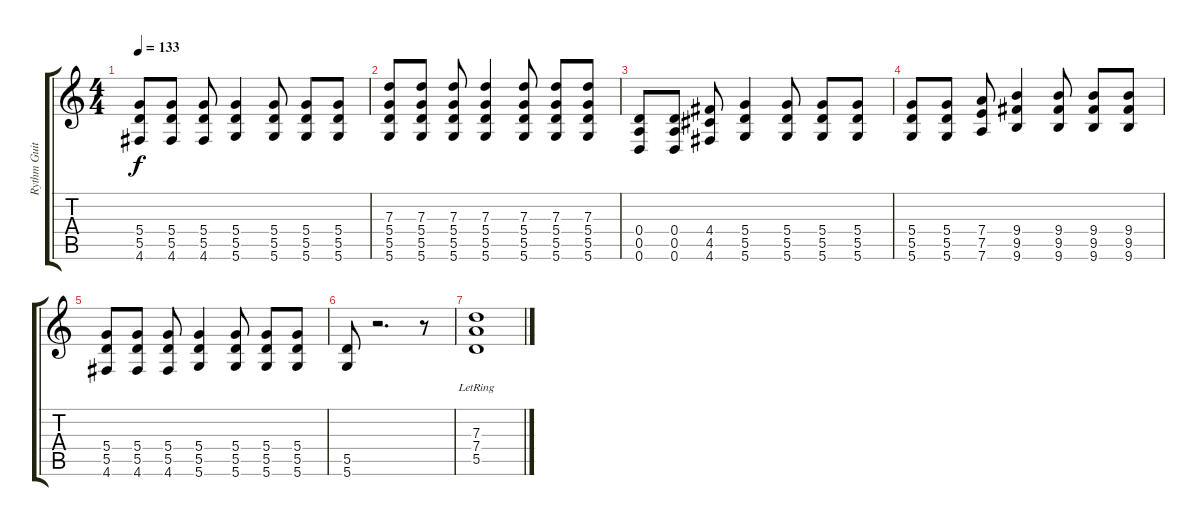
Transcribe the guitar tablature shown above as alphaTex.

\track ("Rythm Guitar" "Rythm Guit") {instrument distortionguitar}
\staff {score tabs}
\tuning (E4 B3 G3 D3 A2 D2) {hide}
\ts (4 4)
\tempo 133
\clef g2
\ks c
(5.4 5.5 4.6).8{dy f} (5.4 5.5 4.6).8 (5.4 5.5 4.6).8 (5.4 5.5 5.6).4 (5.4 5.5 5.6).8 (5.4 5.5 5.6).8 (5.4 5.5 5.6).8 |
(7.3 5.4 5.5 5.6).8 (7.3 5.4 5.5 5.6).8 (7.3 5.4 5.5 5.6).8 (7.3 5.4 5.5 5.6).4 (7.3 5.4 5.5 5.6).8 (7.3 5.4 5.5 5.6).8 (7.3 5.4 5.5 5.6).8 |
(0.4 0.5 0.6).8 (0.4 0.5 0.6).8 (4.4 4.5 4.6).8 (5.4 5.5 5.6).4 (5.4 5.5 5.6).8 (5.4 5.5 5.6).8 (5.4 5.5 5.6).8 |
(5.4 5.5 5.6).8 (5.4 5.5 5.6).8 (7.4 7.5 7.6).8 (9.4 9.5 9.6).4 (9.4 9.5 9.6).8 (9.4 9.5 9.6).8 (9.4 9.5 9.6).8 |
(5.4 5.5 4.6).8 (5.4 5.5 4.6).8 (5.4 5.5 4.6).8 (5.4 5.5 5.6).4 (5.4 5.5 5.6).8 (5.4 5.5 5.6).8 (5.4 5.5 5.6).8 |
(5.5 5.6).8 r.2{d} r.8 |
(7.3{lr} 7.4 5.5).1
